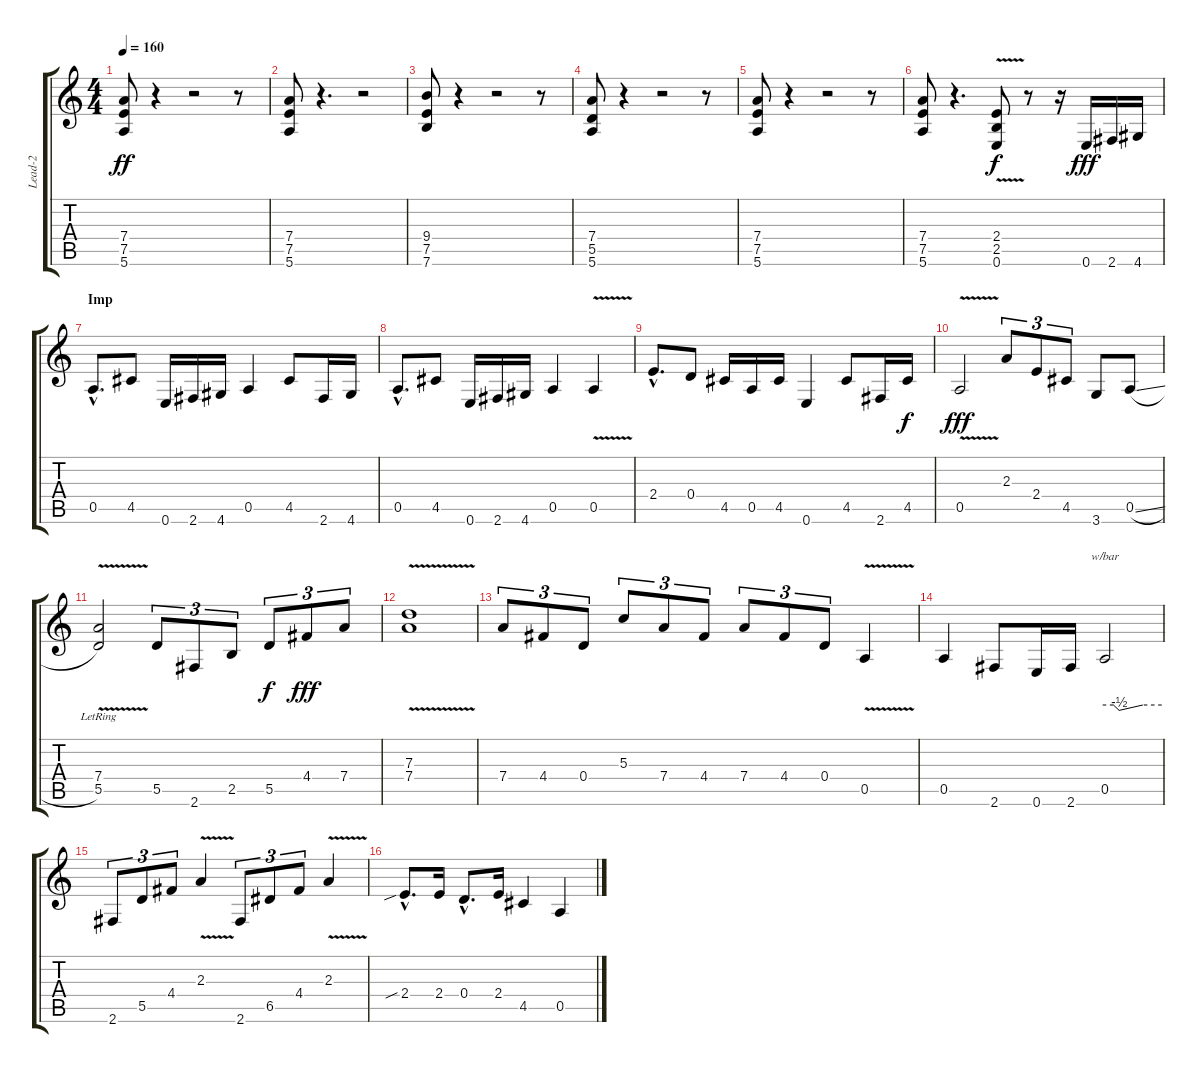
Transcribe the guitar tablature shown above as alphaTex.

\track ("Lead-2" "Lead-2") {instrument electricguitarjazz}
\staff {score tabs}
\tuning (E4 B3 G3 D3 A2 E2) {hide}
\ts (4 4)
\tempo 160
\clef g2
\ks c
(7.4 7.5 5.6).8{dy ff} r.4 r.2 r.8 |
(7.4 7.5 5.6).8 r.4{d} r.2 |
(9.4 7.5 7.6).8 r.4 r.2 r.8 |
(7.4 5.5 5.6).8 r.4 r.2 r.8 |
(7.4 7.5 5.6).8 r.4 r.2 r.8 |
(7.4 7.5 5.6).8 r.4{d} (2.4{v} 2.5 0.6).8{dy f} r.8 r.16{instrument electricguitarclean} 0.6.16{dy fff} 2.6.16 4.6.16 |
\section ("" "Imp")
0.5{hac}.8{d} 4.5.8 0.6.16 2.6.16 4.6.16 0.5.4 4.5.8 2.6.16 4.6.16 |
0.5{hac}.8{d} 4.5.8 0.6.16 2.6.16 4.6.16 0.5.4 0.5{v}.4 |
2.4{hac}.8{d} 0.4.8 4.5.16 0.5.16 4.5.16 0.6.4 4.5.8 2.6.16 4.5.16{dy f} |
0.5{v}.2{dy fff} 2.3.8{tu (3 2)} 2.4.8{tu (3 2)} 4.5.8{tu (3 2)} 3.6.8 0.5{sl}.8 |
(7.4{lr} 5.5{v}).2 5.5.8{tu (3 2)} 2.6.8{tu (3 2)} 2.5.8{tu (3 2)} 5.5.8{tu (3 2) dy f} 4.4.8{tu (3 2) dy fff} 7.4.8{tu (3 2)} |
(7.3 7.4{v}).1 |
7.4.8{tu (3 2)} 4.4.8{tu (3 2)} 0.4.8{tu (3 2)} 5.3.8{tu (3 2)} 7.4.8{tu (3 2)} 4.4.8{tu (3 2)} 7.4.8{tu (3 2)} 4.4.8{tu (3 2)} 0.4.8{tu (3 2)} 0.5{v}.4 |
0.5.4 2.6.8 0.6.16 2.6.16 0.5.2{tbe (custom default 0 0 9 0 15 -2 40 0 60 0)} |
2.6.8{tu (3 2)} 5.5.8{tu (3 2)} 4.4.8{tu (3 2)} 2.3{v}.4 2.6.8{tu (3 2)} 6.5.8{tu (3 2)} 4.4.8{tu (3 2)} 2.3{v}.4 |
2.4{sib hac}.8{d} 2.4.16 0.4{hac}.8{d} 2.4.16 4.5.4 0.5.4
